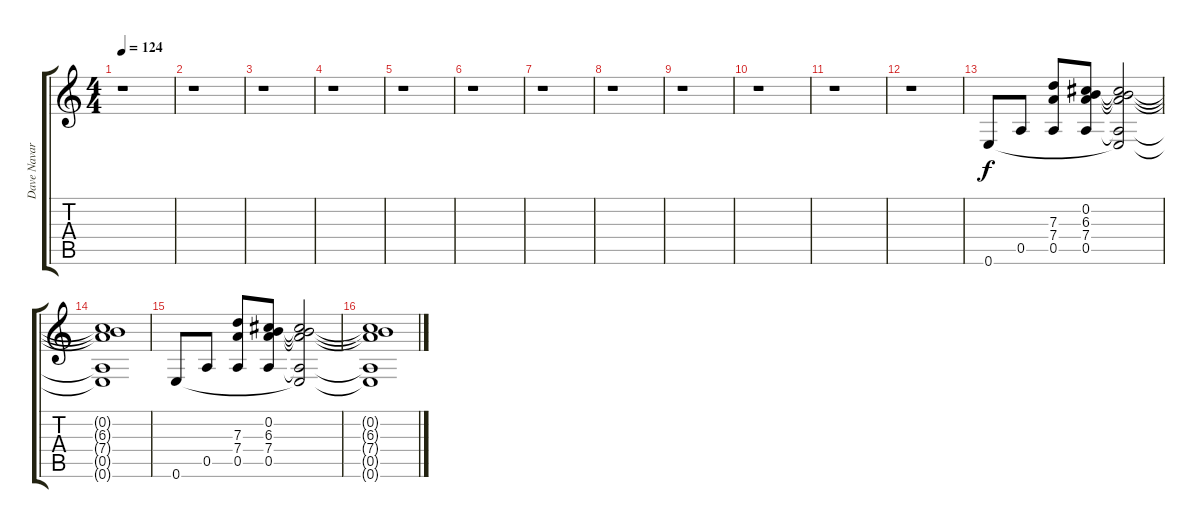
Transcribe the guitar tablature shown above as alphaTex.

\track ("Dave Navarro 2" "Dave Navar") {instrument electricguitarjazz}
\staff {score tabs}
\tuning (E4 B3 G3 D3 A2 E2) {hide}
\ts (4 4)
\tempo 124
\tempo 88
\tempo 124
\clef g2
\ks c
r.1{dy f instrument electricguitarjazz} |
r.1 |
r.1 |
r.1 |
r.1 |
r.1 |
r.1 |
r.1 |
r.1 |
r.1 |
r.1 |
r.1 |
0.6.8 0.5.8 (7.3 7.4 0.5).8 (0.2 6.3 7.4 0.5).8 (0.2{t} 6.3{t} 7.4{t} 0.5{t} 0.6{t}).2 |
(0.2{t} 6.3{t} 7.4{t} 0.5{t} 0.6{t}).1 |
0.6.8 0.5.8 (7.3 7.4 0.5).8 (0.2 6.3 7.4 0.5).8 (0.2{t} 6.3{t} 7.4{t} 0.5{t} 0.6{t}).2 |
(0.2{t} 6.3{t} 7.4{t} 0.5{t} 0.6{t}).1
